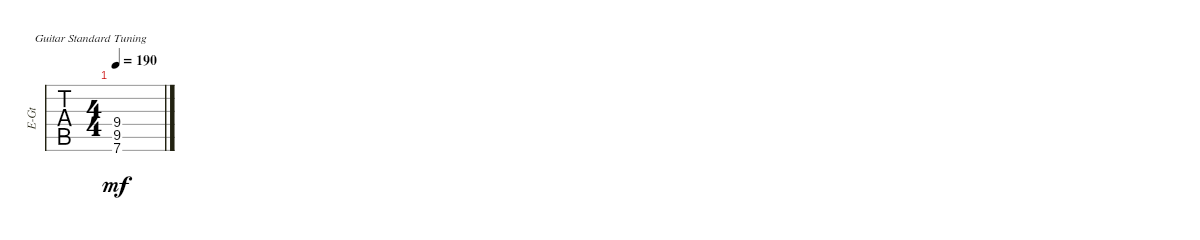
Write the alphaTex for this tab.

\defaultSystemsLayout 4
\bracketExtendMode groupsimilarinstruments
\otherSystemsTrackNameOrientation horizontal
\track ("Matthew" "E-Gt") {instrument distortionguitar}
\staff {tabs}
\tuning (E4 B3 G3 D3 A2 E2)
\ts (4 4)
\tempo 190
\clef g2
\ks c
(7.6{t} 9.5{t acc #} 9.4{t}).1{dy mf}
